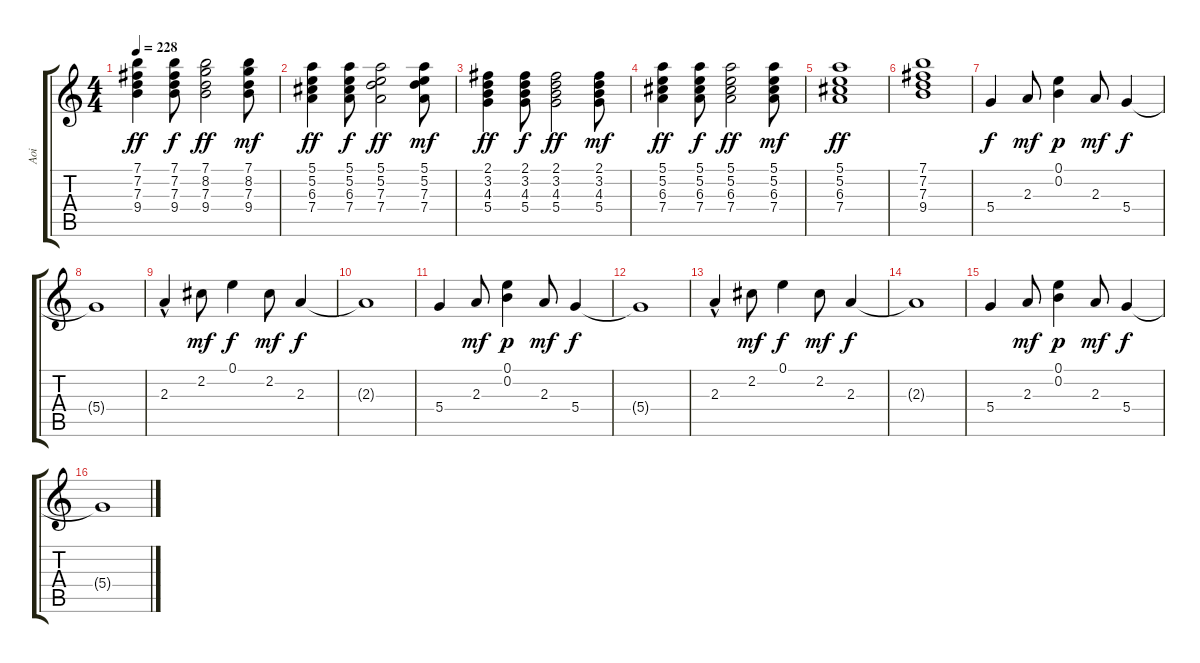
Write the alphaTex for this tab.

\track ("Aoi" "Aoi") {instrument electricguitarclean}
\staff {score tabs}
\tuning (E4 B3 G3 D3 A2 E2) {hide}
\ts (4 4)
\tempo 228
\clef g2
\ks c
(7.1 7.2 7.3 9.4).4{dy ff} (7.1 7.2 7.3 9.4).8{dy f} (7.1 8.2 7.3 9.4).2{dy ff} (7.1 8.2 7.3 9.4).8{dy mf} |
(5.1 5.2 6.3 7.4).4{dy ff} (5.1 5.2 6.3 7.4).8{dy f} (5.1 5.2 7.3 7.4).2{dy ff} (5.1 5.2 7.3 7.4).8{dy mf} |
(2.1 3.2 4.3 5.4).4{dy ff} (2.1 3.2 4.3 5.4).8{dy f} (2.1 3.2 4.3 5.4).2{dy ff} (2.1 3.2 4.3 5.4).8{dy mf} |
(5.1 5.2 6.3 7.4).4{dy ff} (5.1 5.2 6.3 7.4).8{dy f} (5.1 5.2 6.3 7.4).2{dy ff} (5.1 5.2 6.3 7.4).8{dy mf} |
(5.1 5.2 6.3 7.4).1{dy ff} |
(7.1 7.2 7.3 9.4).1 |
5.4.4{dy f volume 12 instrument electricguitarclean} 2.3.8{dy mf} (0.1 0.2).4{dy p} 2.3.8{dy mf} 5.4.4{dy f} |
5.4{t}.1 |
2.3{hac}.4 2.2.8{dy mf} 0.1.4{dy f} 2.2.8{dy mf} 2.3.4{dy f} |
2.3{t}.1 |
5.4.4 2.3.8{dy mf} (0.1 0.2).4{dy p} 2.3.8{dy mf} 5.4.4{dy f} |
5.4{t}.1 |
2.3{hac}.4 2.2.8{dy mf} 0.1.4{dy f} 2.2.8{dy mf} 2.3.4{dy f} |
2.3{t}.1 |
5.4.4 2.3.8{dy mf} (0.1 0.2).4{dy p} 2.3.8{dy mf} 5.4.4{dy f} |
5.4{t}.1
